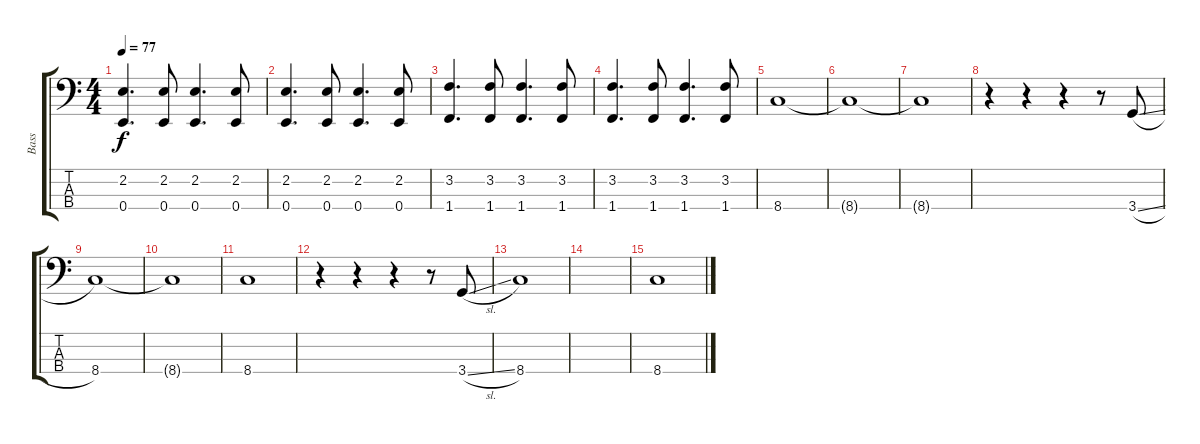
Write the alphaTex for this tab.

\track ("Bass" "Bass") {instrument electricbassfinger}
\staff {score tabs}
\tuning (G2 D2 A1 E1) {hide}
\ts (4 4)
\tempo 77
\clef f4
\ks c
(2.2 0.4).4{d dy f} (2.2 0.4).8 (2.2 0.4).4{d} (2.2 0.4).8 |
(2.2 0.4).4{d} (2.2 0.4).8 (2.2 0.4).4{d} (2.2 0.4).8 |
(3.2 1.4).4{d} (3.2 1.4).8 (3.2 1.4).4{d} (3.2 1.4).8 |
(3.2 1.4).4{d} (3.2 1.4).8 (3.2 1.4).4{d} (3.2 1.4).8 |
8.4.1 |
8.4{t}.1 |
8.4{t}.1 |
r.4 r.4 r.4 r.8 3.4{sl}.8 |
8.4.1 |
8.4{t}.1 |
8.4.1 |
r.4 r.4 r.4 r.8 3.4{sl}.8 |
8.4.1 |
|
8.4.1
